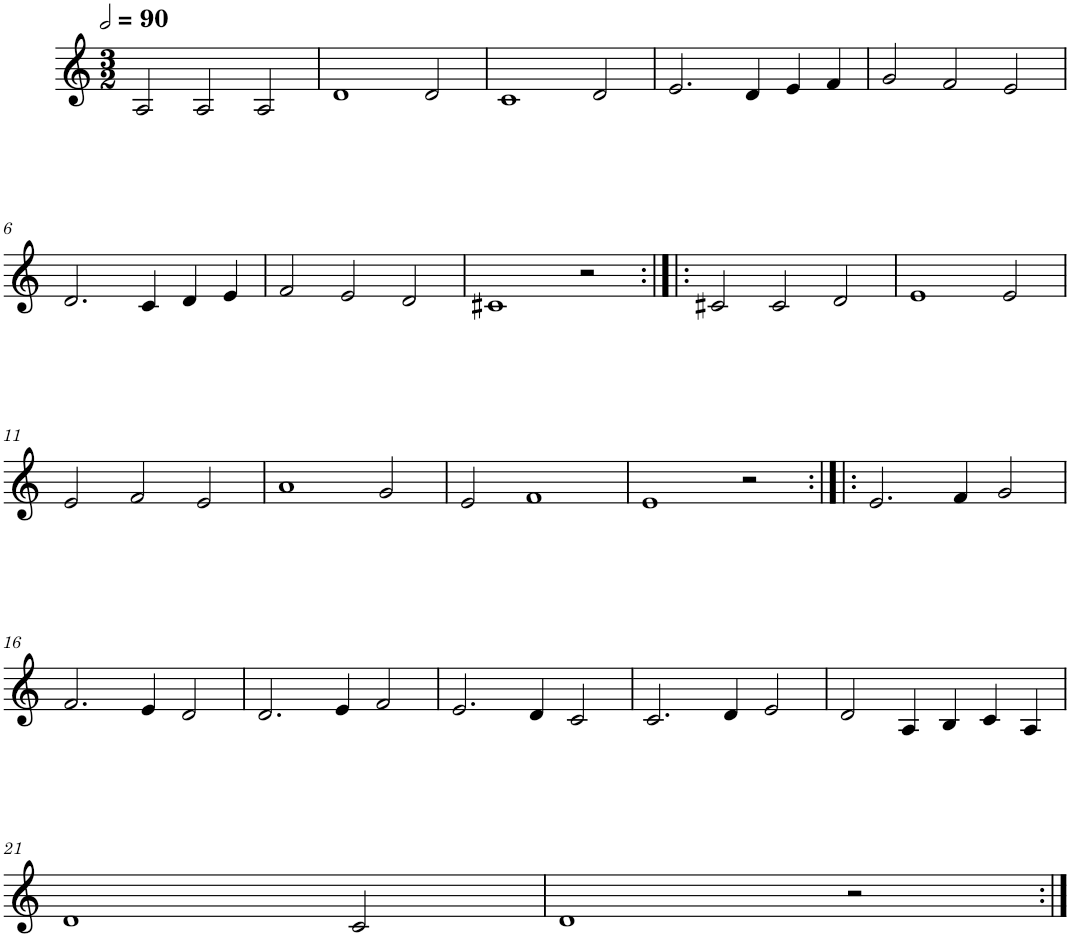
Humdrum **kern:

**kern
*part1
*staff1
*I"Quatre parties
*clefG2
*k[]
*M3/2
*MM180
=1
2A/
2A/
2A/
=2
1d
2d/
=3
1c
2d/
=4
2.e/
4d/
4e/
4f/
=5
2g/
2f/
2e/
!!LO:LB:g=z
=6
2.d/
4c/
4d/
4e/
=7
2f/
2e/
2d/
=8
1c#X
2r
=9:|!|:
2c#X/
2c#/
2d/
=10
1e
2e/
!!LO:LB:g=z
=11
2e/
2f/
2e/
=12
1a
2g/
=13
2e/
1f
=14
1e
2r
=15:|!|:
2.e/
4f/
2g/
!!LO:LB:g=z
=16
2.f/
4e/
2d/
=17
2.d/
4e/
2f/
=18
2.e/
4d/
2c/
=19
2.c/
4d/
2e/
=20
2d/
4A/
4B/
4c/
4A/
!!LO:LB:g=z
=21
1d
2c/
=22
1d
2r
=:|!
*-
